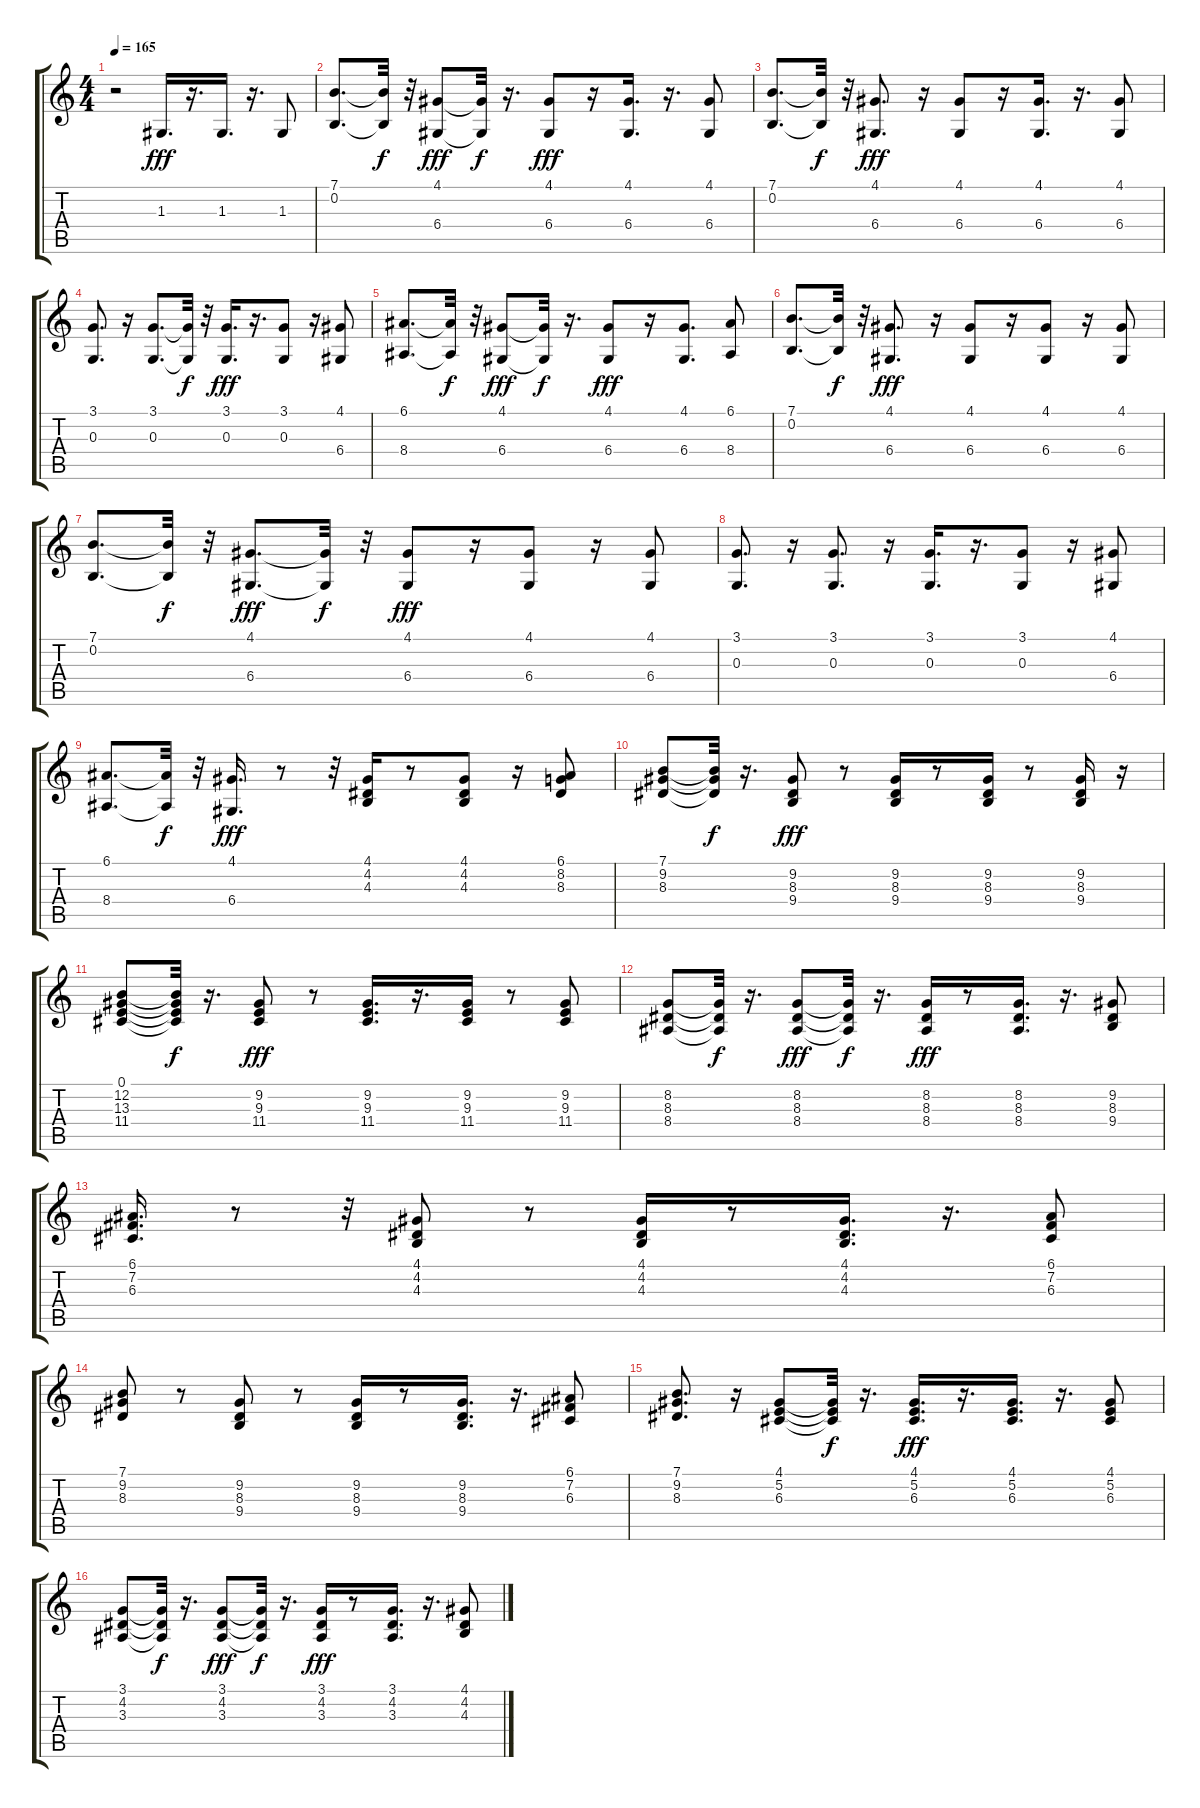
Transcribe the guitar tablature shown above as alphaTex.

\track (" " " ") {instrument choiraahs}
\staff {score tabs}
\tuning (E4 B3 G3 D3 A2 E2) {hide}
\ts (4 4)
\tempo 165
\clef g2
\ks c
r.2{dy fff} 1.3.16{d} r.16{d} 1.3.16{d} r.16{d} 1.3.8 |
(7.1 0.2).8{d} (7.1{t} 0.2{t}).32{dy f} r.32 (4.1 6.4).8{dy fff} (4.1{t} 6.4{t}).32{dy f} r.16{d} (4.1 6.4).8{dy fff} r.16 (4.1 6.4).16{d} r.16{d} (4.1 6.4).8 |
(7.1 0.2).8{d} (7.1{t} 0.2{t}).32{dy f} r.32 (4.1 6.4).8{d dy fff} r.16 (4.1 6.4).8 r.16 (4.1 6.4).16{d} r.16{d} (4.1 6.4).8 |
(3.1 0.3).8{d} r.16 (3.1 0.3).8{d} (3.1{t} 0.3{t}).32{dy f} r.32 (3.1 0.3).16{d dy fff} r.16{d} (3.1 0.3).8 r.16 (4.1 6.4).8 |
(6.1 8.4).8{d} (6.1{t} 8.4{t}).32{dy f} r.32 (4.1 6.4).8{dy fff} (4.1{t} 6.4{t}).32{dy f} r.16{d} (4.1 6.4).8{dy fff} r.16 (4.1 6.4).8{d} (6.1 8.4).8 |
(7.1 0.2).8{d} (7.1{t} 0.2{t}).32{dy f} r.32 (4.1 6.4).8{d dy fff} r.16 (4.1 6.4).8 r.16 (4.1 6.4).8 r.16 (4.1 6.4).8 |
(7.1 0.2).8{d} (7.1{t} 0.2{t}).32{dy f} r.32 (4.1 6.4).8{d dy fff} (4.1{t} 6.4{t}).32{dy f} r.32 (4.1 6.4).8{dy fff} r.16 (4.1 6.4).8 r.16 (4.1 6.4).8 |
(3.1 0.3).8{d} r.16 (3.1 0.3).8{d} r.16 (3.1 0.3).16{d} r.16{d} (3.1 0.3).8 r.16 (4.1 6.4).8 |
(6.1 8.4).8{d} (6.1{t} 8.4{t}).32{dy f} r.32 (4.1 6.4).16{d dy fff} r.8 r.32 (4.1 4.2 4.3).16 r.8 (4.1 4.2 4.3).8 r.16 (6.1 8.2 8.3).8 |
(7.1 9.2 8.3).8 (7.1{t} 9.2{t} 8.3{t}).32{dy f} r.16{d} (9.2 8.3 9.4).8{dy fff} r.8 (9.2 8.3 9.4).16 r.8 (9.2 8.3 9.4).16 r.8 (9.2 8.3 9.4).16 r.16 |
(0.1 12.2 13.3 11.4).8 (0.1{t} 12.2{t} 13.3{t} 11.4{t}).32{dy f} r.16{d} (9.2 9.3 11.4).8{dy fff} r.8 (9.2 9.3 11.4).16{d} r.16{d} (9.2 9.3 11.4).16 r.8 (9.2 9.3 11.4).8 |
(8.2 8.3 8.4).8 (8.2{t} 8.3{t} 8.4{t}).32{dy f} r.16{d} (8.2 8.3 8.4).8{dy fff} (8.2{t} 8.3{t} 8.4{t}).32{dy f} r.16{d} (8.2 8.3 8.4).16{dy fff} r.8 (8.2 8.3 8.4).16{d} r.16{d} (9.2 8.3 9.4).8 |
(6.1 7.2 6.3).16{d} r.8 r.32 (4.1 4.2 4.3).8 r.8 (4.1 4.2 4.3).16 r.8 (4.1 4.2 4.3).16{d} r.16{d} (6.1 7.2 6.3).8 |
(7.1 9.2 8.3).8 r.8 (9.2 8.3 9.4).8 r.8 (9.2 8.3 9.4).16 r.8 (9.2 8.3 9.4).16{d} r.16{d} (6.1 7.2 6.3).8 |
(7.1 9.2 8.3).8{d} r.16 (4.1 5.2 6.3).8 (4.1{t} 5.2{t} 6.3{t}).32{dy f} r.16{d} (4.1 5.2 6.3).16{d dy fff} r.16{d} (4.1 5.2 6.3).16{d} r.16{d} (4.1 5.2 6.3).8 |
(3.1 4.2 3.3).8 (3.1{t} 4.2{t} 3.3{t}).32{dy f} r.16{d} (3.1 4.2 3.3).8{dy fff} (3.1{t} 4.2{t} 3.3{t}).32{dy f} r.16{d} (3.1 4.2 3.3).16{dy fff} r.8 (3.1 4.2 3.3).16{d} r.16{d} (4.1 4.2 4.3).8
